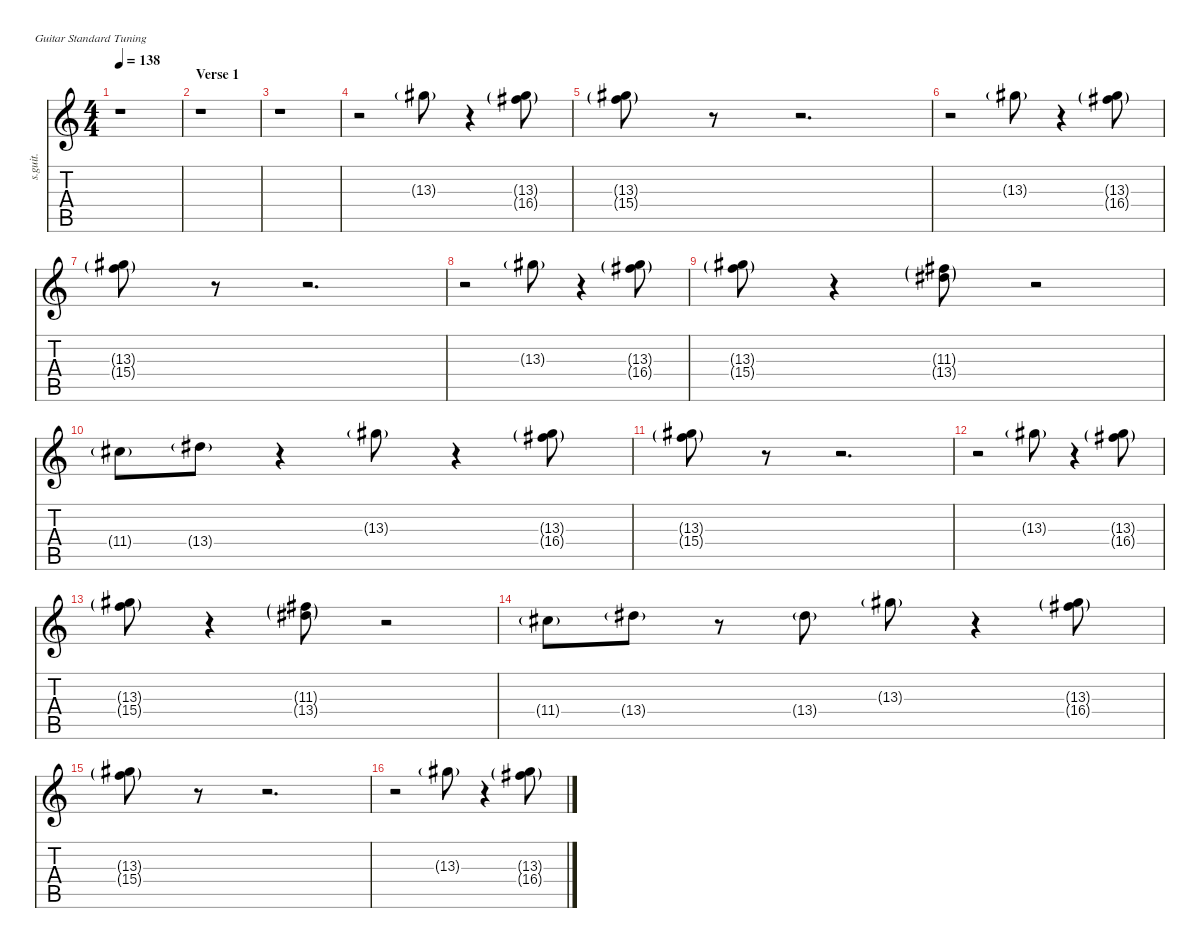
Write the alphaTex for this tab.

\defaultSystemsLayout 4
\hideDynamics
\bracketExtendMode nobrackets
\track ("Stuart \"2D\" Pot | Synth - MIDI instrument = \"Square\"" "s.guit.") {instrument lead1square}
\staff {score tabs}
\tuning (E4 B3 G3 D3 A2 E2)
\displaytranspose 12
\ts (4 4)
\tempo 138
\clef g2
\ks c
r.1{dy mp} |
\section ("" "Verse 1")
r.1 |
r.1 |
r.2 13.3{g acc #}.8 r.4 (13.3{g acc #} 16.4{g acc #}).8 |
(13.3{g acc #} 15.4{g}).8 r.8 r.2{d} |
r.2 13.3{g acc #}.8 r.4 (13.3{g acc #} 16.4{g acc #}).8 |
(13.3{g acc #} 15.4{g}).8 r.8 r.2{d} |
r.2 13.3{g acc #}.8 r.4 (13.3{g acc #} 16.4{g acc #}).8 |
(13.3{g acc #} 15.4{g}).8 r.4 (11.3{g acc #} 13.4{g acc #}).8 r.2 |
11.4{g acc #}.8 13.4{g acc #}.8 r.4 13.3{g acc #}.8 r.4 (13.3{g acc #} 16.4{g acc #}).8 |
(13.3{g acc #} 15.4{g}).8 r.8 r.2{d} |
r.2 13.3{g acc #}.8 r.4 (13.3{g acc #} 16.4{g acc #}).8 |
(13.3{g acc #} 15.4{g}).8 r.4 (11.3{g acc #} 13.4{g acc #}).8 r.2 |
11.4{g acc #}.8 13.4{g acc #}.8 r.8 13.4{g acc #}.8 13.3{g acc #}.8 r.4 (13.3{g acc #} 16.4{g acc #}).8 |
(13.3{g acc #} 15.4{g}).8 r.8 r.2{d} |
r.2 13.3{g acc #}.8 r.4 (13.3{g acc #} 16.4{g acc #}).8
